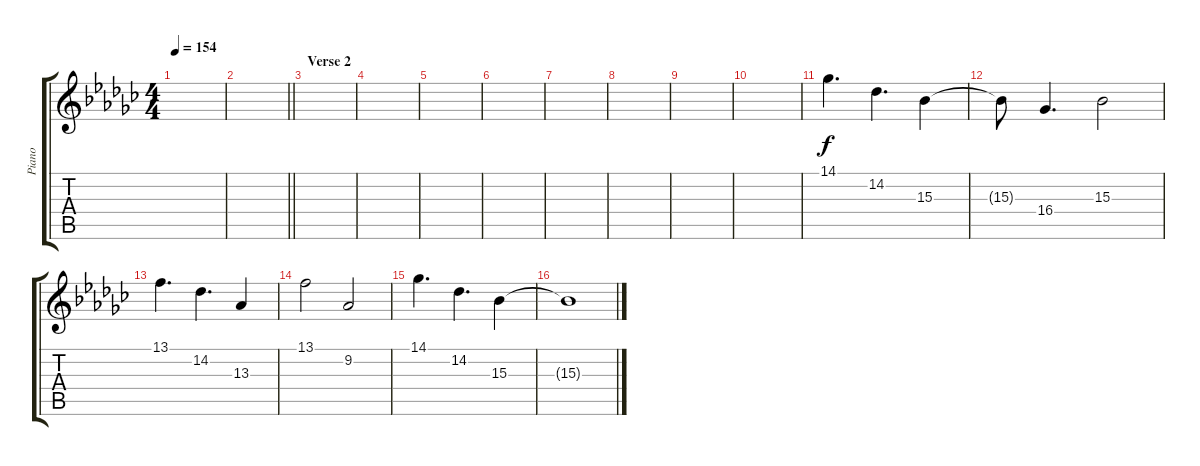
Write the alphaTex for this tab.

\track ("Piano" "Piano") {instrument acousticgrandpiano}
\staff {score tabs}
\tuning (E4 B3 G3 D3 A2 E2) {hide}
\ts (4 4)
\tempo 154
\clef g2
\ks gb
|
\barLineRight lightlight
|
\section ("" "Verse 2")
|
|
|
|
|
|
|
|
14.1.4{d} 14.2.4{d} 15.3.4 |
15.3{t}.8 16.4.4{d} 15.3.2 |
13.1.4{d} 14.2.4{d} 13.3.4 |
13.1.2 9.2.2 |
14.1.4{d} 14.2.4{d} 15.3.4 |
15.3{t}.1
